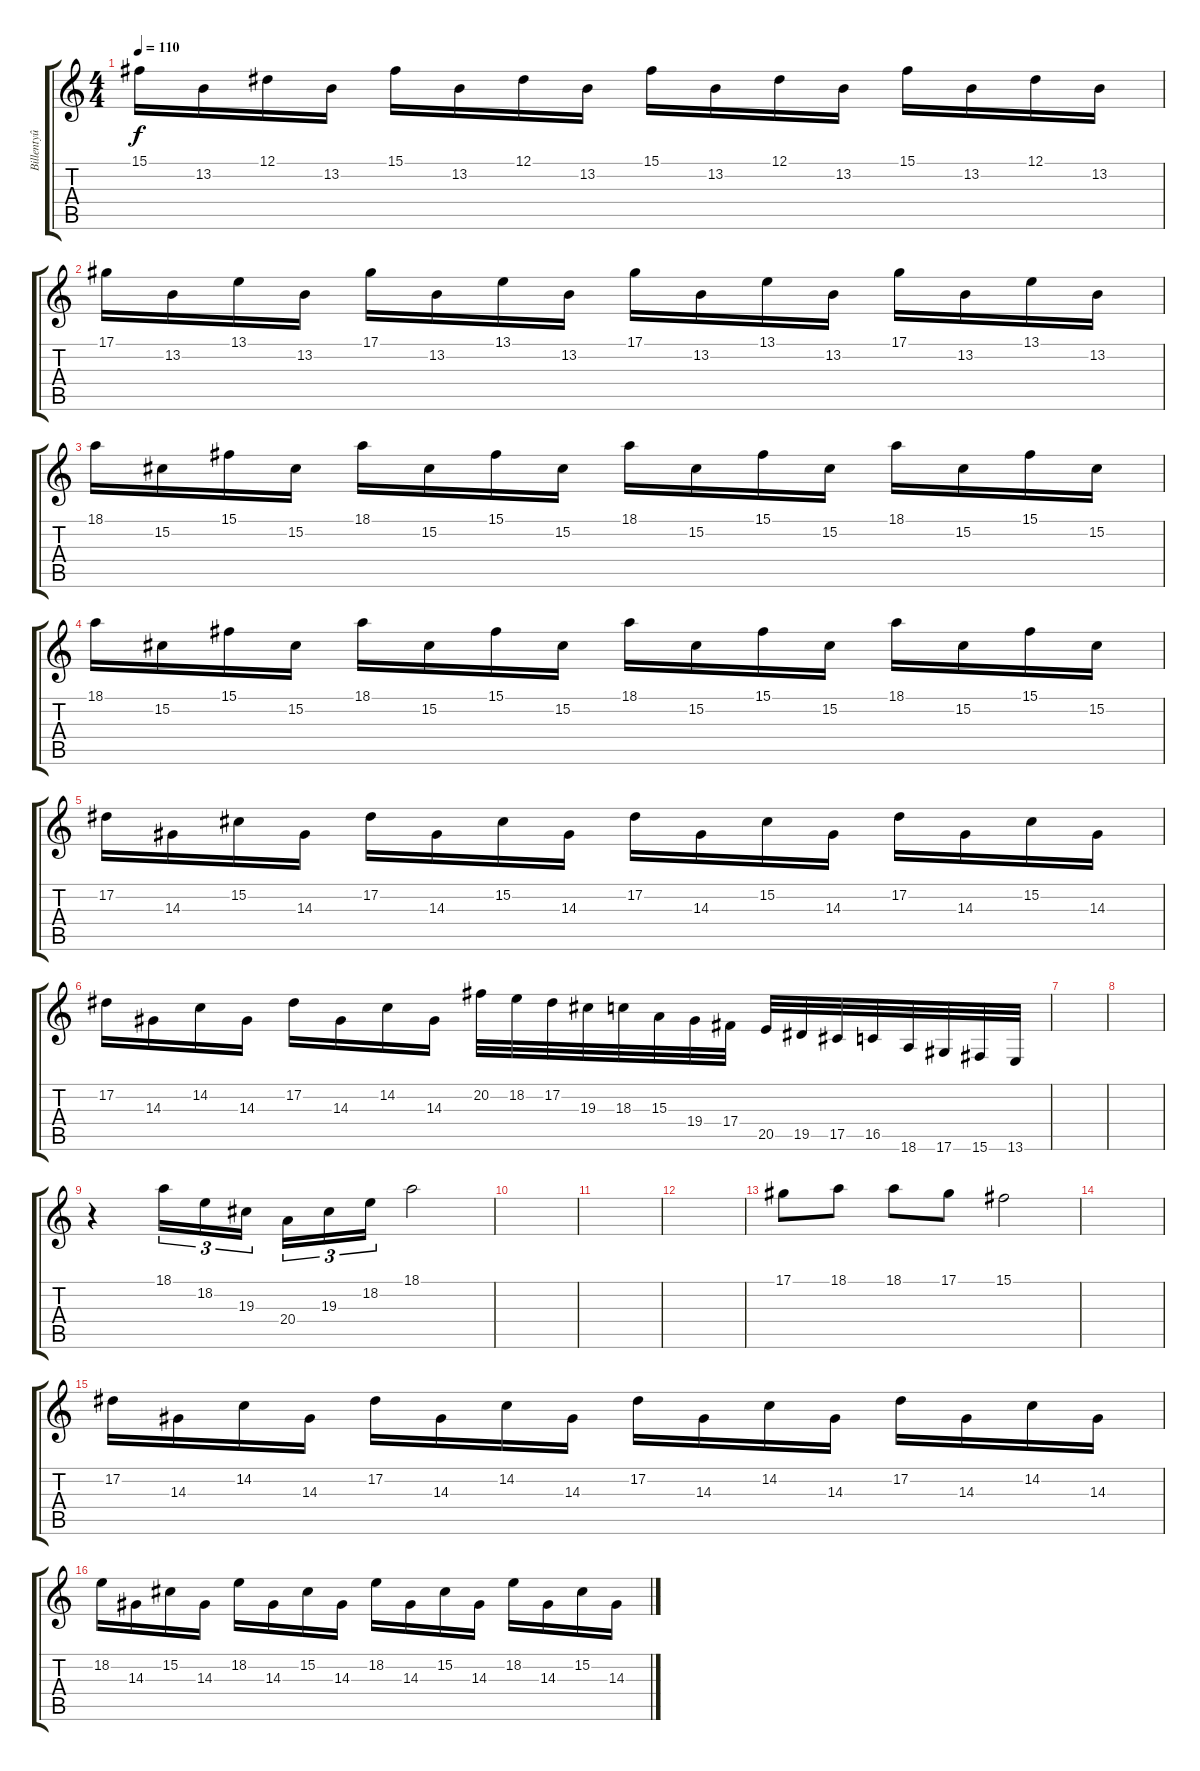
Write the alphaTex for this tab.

\track ("Billentyû" "Billentyû") {instrument clavinet}
\staff {score tabs}
\tuning (Eb4 Bb3 Gb3 Db3 Ab2 Eb2) {hide}
\ts (4 4)
\tempo 110
\clef g2
\ks c
15.1.16{dy f} 13.2.16 12.1.16 13.2.16 15.1.16 13.2.16 12.1.16 13.2.16 15.1.16 13.2.16 12.1.16 13.2.16 15.1.16 13.2.16 12.1.16 13.2.16 |
17.1.16 13.2.16 13.1.16 13.2.16 17.1.16 13.2.16 13.1.16 13.2.16 17.1.16 13.2.16 13.1.16 13.2.16 17.1.16 13.2.16 13.1.16 13.2.16 |
18.1.16 15.2.16 15.1.16 15.2.16 18.1.16 15.2.16 15.1.16 15.2.16 18.1.16 15.2.16 15.1.16 15.2.16 18.1.16 15.2.16 15.1.16 15.2.16 |
18.1.16 15.2.16 15.1.16 15.2.16 18.1.16 15.2.16 15.1.16 15.2.16 18.1.16 15.2.16 15.1.16 15.2.16 18.1.16 15.2.16 15.1.16 15.2.16 |
17.2.16 14.3.16 15.2.16 14.3.16 17.2.16 14.3.16 15.2.16 14.3.16 17.2.16 14.3.16 15.2.16 14.3.16 17.2.16 14.3.16 15.2.16 14.3.16 |
17.2.16 14.3.16 14.2.16 14.3.16 17.2.16 14.3.16 14.2.16 14.3.16 20.2.32 18.2.32 17.2.32 19.3.32 18.3.32 15.3.32 19.4.32 17.4.32 20.5.32 19.5.32 17.5.32 16.5.32 18.6.32 17.6.32 15.6.32 13.6.32 |
|
|
r.4{instrument lead1square} 18.1.16{tu (3 2) balance 0} 18.2.16{tu (3 2) balance 6} 19.3.16{tu (3 2) balance 10} 20.4.16{tu (3 2) balance 16} 19.3.16{tu (3 2) balance 8} 18.2.16{tu (3 2)} 18.1.2 |
|
|
|
17.1.8{instrument lead1square} 18.1.8 18.1.8 17.1.8 15.1.2 |
|
17.2.16{instrument clavinet} 14.3.16 14.2.16 14.3.16 17.2.16 14.3.16 14.2.16 14.3.16 17.2.16 14.3.16 14.2.16 14.3.16 17.2.16 14.3.16 14.2.16 14.3.16 |
18.2.16 14.3.16 15.2.16 14.3.16 18.2.16 14.3.16 15.2.16 14.3.16 18.2.16 14.3.16 15.2.16 14.3.16 18.2.16 14.3.16 15.2.16 14.3.16
